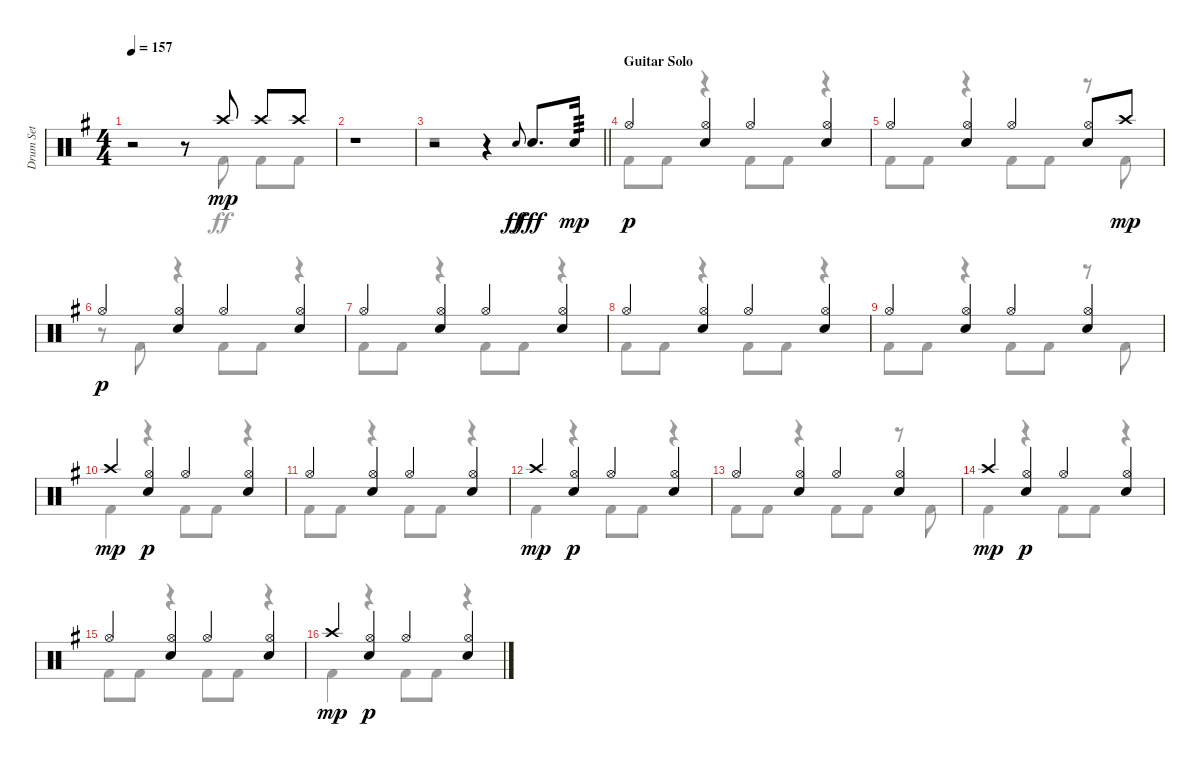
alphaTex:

\track ("Drum Set" "Drum Set") {instrument percussion}
\staff {score}
\articulation defaults
\voice
\ts (4 4)
\tempo 157
\clef neutral
\ks g
r.2{dy mf} r.8 "Crash high (hit)".8{dy mp volume 16} "Crash high (hit)".8 "Crash high (hit)".8{volume 0} |
r.1 |
\barLineRight lightlight
r.2 r.4 "Electric Snare (hit)".8{gr onbeat dy ff} "Electric Snare (hit)".8{d dy fff volume 16} "Electric Snare (hit)".16{tp 3 dy mp} |
\section ("" "Guitar Solo")
"Hi-Hat (open)".4{dy p} ("Electric Snare (hit)" "Hi-Hat (open)").4 "Hi-Hat (open)".4 ("Electric Snare (hit)" "Hi-Hat (open)").4 |
"Hi-Hat (open)".4 ("Electric Snare (hit)" "Hi-Hat (open)").4 "Hi-Hat (open)".4 ("Electric Snare (hit)" "Hi-Hat (open)").8 "Crash high (hit)".8{dy mp} |
"Hi-Hat (open)".4{dy p} ("Electric Snare (hit)" "Hi-Hat (open)").4 "Hi-Hat (open)".4 ("Electric Snare (hit)" "Hi-Hat (open)").4 |
"Hi-Hat (open)".4 ("Electric Snare (hit)" "Hi-Hat (open)").4 "Hi-Hat (open)".4 ("Electric Snare (hit)" "Hi-Hat (open)").4 |
"Hi-Hat (open)".4 ("Electric Snare (hit)" "Hi-Hat (open)").4 "Hi-Hat (open)".4 ("Electric Snare (hit)" "Hi-Hat (open)").4 |
"Hi-Hat (open)".4 ("Electric Snare (hit)" "Hi-Hat (open)").4 "Hi-Hat (open)".4 ("Electric Snare (hit)" "Hi-Hat (open)").4 |
"Crash high (hit)".4{dy mp} ("Electric Snare (hit)" "Hi-Hat (open)").4{dy p} "Hi-Hat (open)".4 ("Electric Snare (hit)" "Hi-Hat (open)").4 |
"Hi-Hat (open)".4 ("Electric Snare (hit)" "Hi-Hat (open)").4 "Hi-Hat (open)".4 ("Electric Snare (hit)" "Hi-Hat (open)").4 |
"Crash high (hit)".4{dy mp} ("Electric Snare (hit)" "Hi-Hat (open)").4{dy p} "Hi-Hat (open)".4 ("Electric Snare (hit)" "Hi-Hat (open)").4 |
"Hi-Hat (open)".4 ("Electric Snare (hit)" "Hi-Hat (open)").4 "Hi-Hat (open)".4 ("Electric Snare (hit)" "Hi-Hat (open)").4 |
"Crash high (hit)".4{dy mp} ("Electric Snare (hit)" "Hi-Hat (open)").4{dy p} "Hi-Hat (open)".4 ("Electric Snare (hit)" "Hi-Hat (open)").4 |
"Hi-Hat (open)".4 ("Electric Snare (hit)" "Hi-Hat (open)").4 "Hi-Hat (open)".4 ("Electric Snare (hit)" "Hi-Hat (open)").4 |
"Crash high (hit)".4{dy mp} ("Electric Snare (hit)" "Hi-Hat (open)").4{dy p} "Hi-Hat (open)".4 ("Electric Snare (hit)" "Hi-Hat (open)").4
\voice
\clef neutral
\ottava regular
\simile none
\ks g
r.2{dy ff} r.8 "Kick (hit) 2".8 "Kick (hit) 2".8 "Kick (hit) 2".8 |
|
\barLineRight lightlight
r.1 |
"Kick (hit) 2".8 "Kick (hit) 2".8 r.4 "Kick (hit) 2".8 "Kick (hit) 2".8 r.4 |
"Kick (hit) 2".8 "Kick (hit) 2".8 r.4 "Kick (hit) 2".8 "Kick (hit) 2".8 r.8 "Kick (hit) 2".8 |
r.8 "Kick (hit) 2".8 r.4 "Kick (hit) 2".8 "Kick (hit) 2".8 r.4 |
"Kick (hit) 2".8 "Kick (hit) 2".8 r.4 "Kick (hit) 2".8 "Kick (hit) 2".8 r.4 |
"Kick (hit) 2".8 "Kick (hit) 2".8 r.4 "Kick (hit) 2".8 "Kick (hit) 2".8 r.4 |
"Kick (hit) 2".8 "Kick (hit) 2".8 r.4 "Kick (hit) 2".8 "Kick (hit) 2".8 r.8 "Kick (hit) 2".8 |
"Kick (hit) 2".4 r.4 "Kick (hit) 2".8 "Kick (hit) 2".8 r.4 |
"Kick (hit) 2".8 "Kick (hit) 2".8 r.4 "Kick (hit) 2".8 "Kick (hit) 2".8 r.4 |
"Kick (hit) 2".4 r.4 "Kick (hit) 2".8 "Kick (hit) 2".8 r.4 |
"Kick (hit) 2".8 "Kick (hit) 2".8 r.4 "Kick (hit) 2".8 "Kick (hit) 2".8 r.8 "Kick (hit) 2".8 |
"Kick (hit) 2".4 r.4 "Kick (hit) 2".8 "Kick (hit) 2".8 r.4 |
"Kick (hit) 2".8 "Kick (hit) 2".8 r.4 "Kick (hit) 2".8 "Kick (hit) 2".8 r.4 |
"Kick (hit) 2".4 r.4 "Kick (hit) 2".8 "Kick (hit) 2".8 r.4
